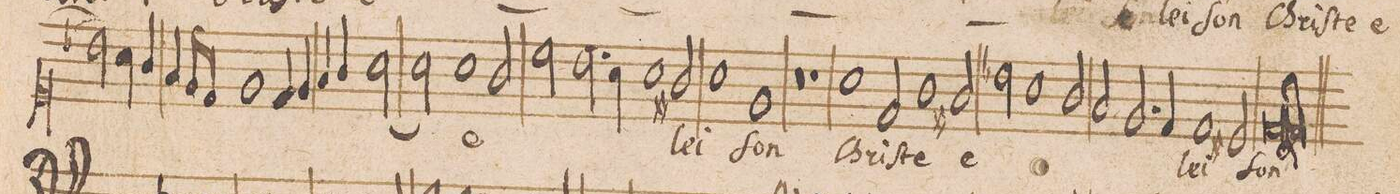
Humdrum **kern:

**kern	**text
*I"TENOR.	*
*clefC1	*
*k[]	*
*met(C|)	*
*M2/1	*
2b-X\)	.
4a\	.
4g/	.
4f/	.
8e/L	.
8d/J	.
1e/	.
=43-	=43-
4d/	.
4e/	.
4f/	.
4g/	.
(<2a\	.
=44-	=44-
2a\)	.
1a	-e-
2g/	.
=45-	=45-
2cc\	.
2.bny\	.
4a\	.
1a\	.
=46-	=46-
2g#X/	-lei-
1a	.
=47-	=47-
1e	-ſon
0r	.
=48-	=48-
1r	.
=49-	=49-
1cc	Chri-
2d/	-ſte
1gny\	.
=50-	=50-
2f#X/	e-
2b-X\	.
1a\	.
=51-	=51-
2g/	.
2fny/	.
2.e/	.
=52-	=52-
4d/	.
1d	-lei-
2c#X/	.
=53-	=53-
0dl	-ſon
*-	*-
